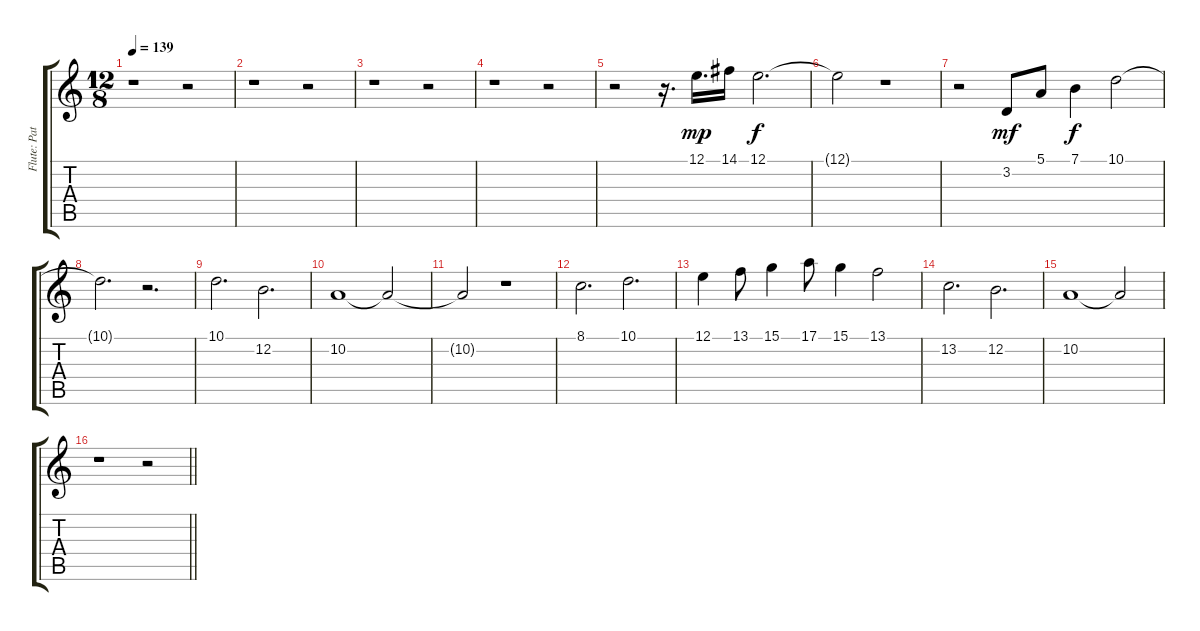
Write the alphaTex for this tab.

\track ("Flute: Patrick Moraz" "Flute: Pat") {instrument ocarina}
\staff {score tabs}
\tuning (E4 B3 G3 D3 A2 E2) {hide}
\ts (12 8)
\tempo 139
\clef g2
\ks c
r.1{dy mf} r.2 |
r.1 r.2 |
r.1 r.2 |
r.1 r.2 |
r.2 r.16{d} 12.1.16{d dy mp} 14.1.16 12.1.2{d dy f} |
12.1{t}.2 r.1 |
r.2 3.2.8{dy mf} 5.1.8 7.1.4{dy f} 10.1.2 |
10.1{t}.2{d} r.2{d} |
10.1.2{d} 12.2.2{d} |
10.2.1 10.2{t}.2 |
10.2{t}.2 r.1 |
8.1.2{d} 10.1.2{d} |
12.1.4 13.1.8 15.1.4 17.1.8 15.1.4 13.1.2 |
13.2.2{d} 12.2.2{d} |
10.2.1 10.2{t}.2 |
\barLineRight lightlight
r.1 r.2
